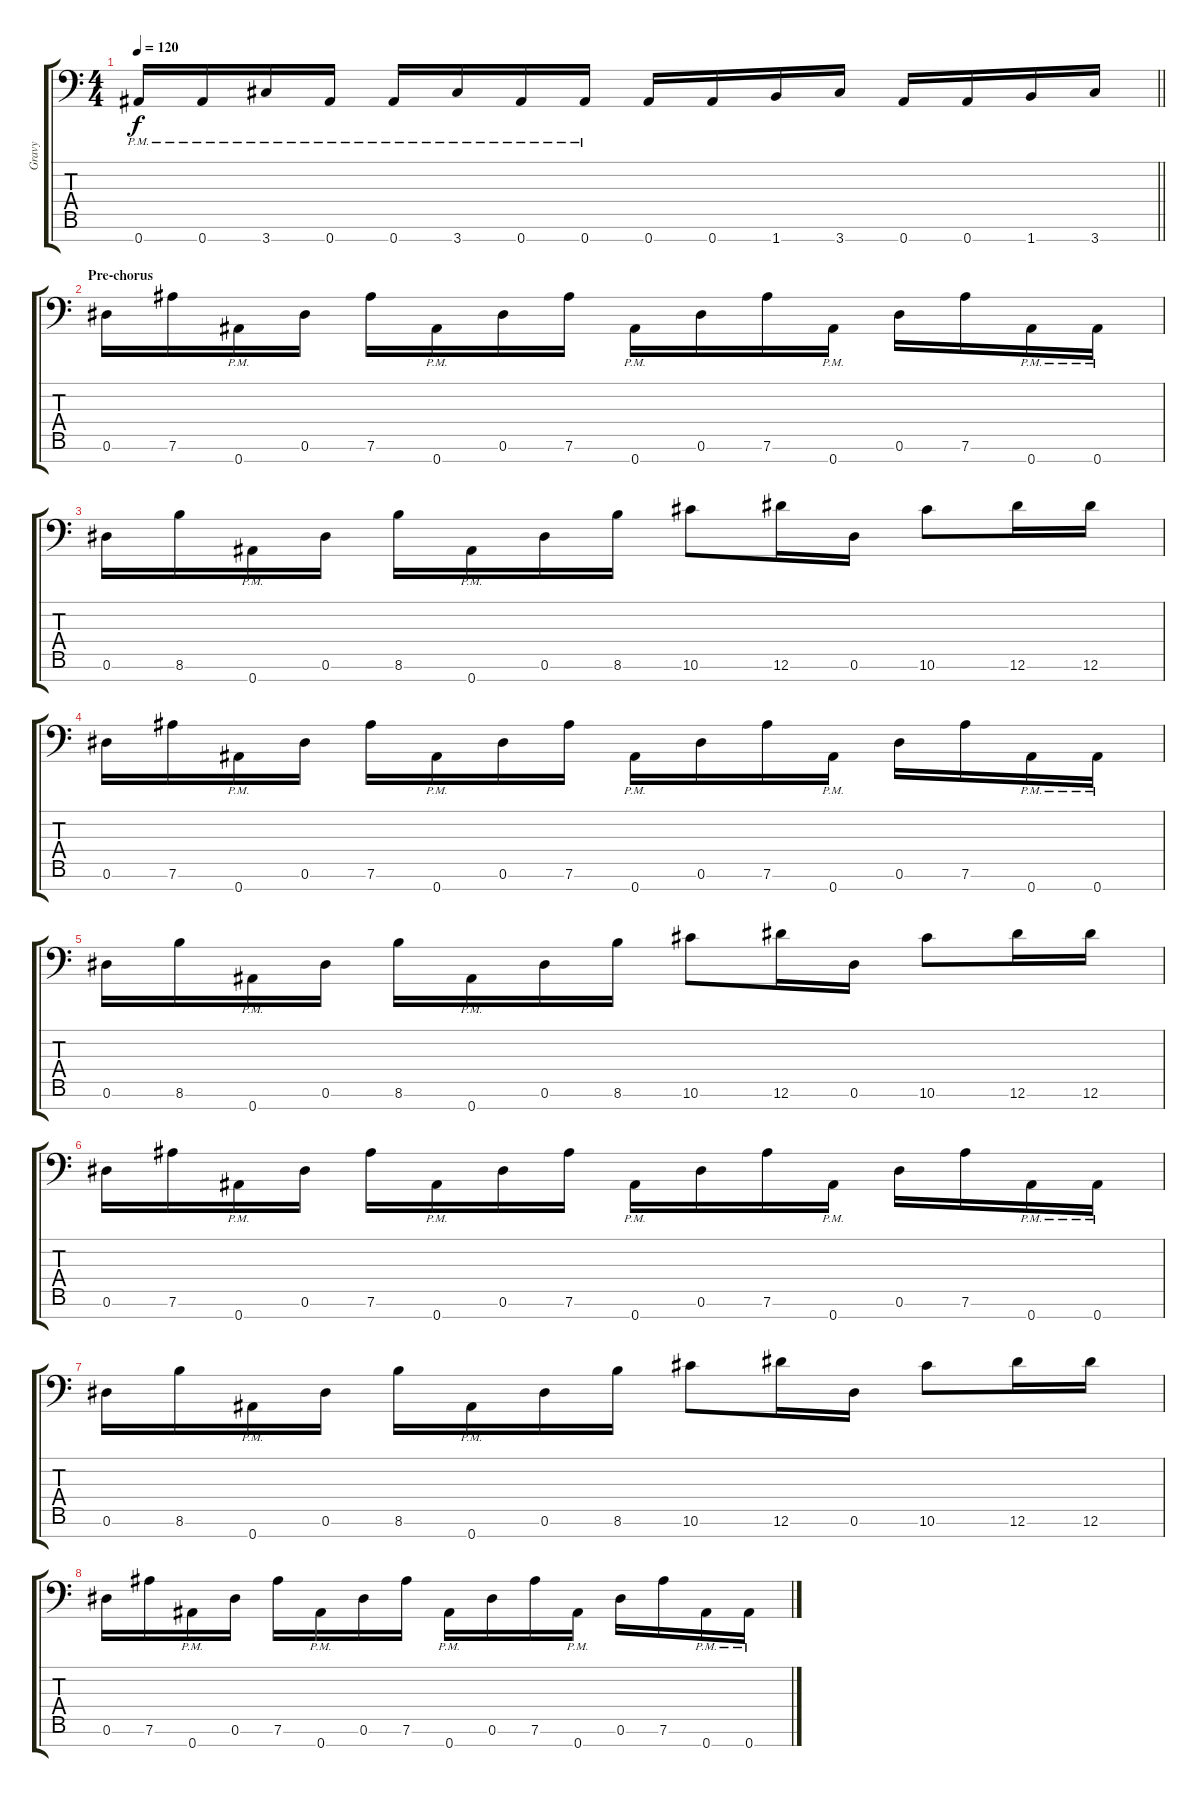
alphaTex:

\track ("Gravy" "Gravy") {instrument distortionguitar}
\staff {score tabs}
\tuning (Eb4 Bb3 Gb3 Db3 Ab2 Eb2 Bb1) {hide}
\ts (4 4)
\tempo 120
\clef f4
\barLineRight lightlight
\ks c
0.7{pm}.16{dy f} 0.7{pm}.16 3.7{pm}.16 0.7{pm}.16 0.7{pm}.16 3.7{pm}.16 0.7{pm}.16 0.7{pm}.16 0.7.16 0.7.16 1.7.16 3.7.16 0.7.16 0.7.16 1.7.16 3.7.16 |
\section ("" "Pre-chorus")
0.6.16 7.6.16 0.7{pm}.16 0.6.16 7.6.16 0.7{pm}.16 0.6.16 7.6.16 0.7{pm}.16 0.6.16 7.6.16 0.7{pm}.16 0.6.16 7.6.16 0.7{pm}.16 0.7{pm}.16 |
0.6.16 8.6.16 0.7{pm}.16 0.6.16 8.6.16 0.7{pm}.16 0.6.16 8.6.16 10.6.8 12.6.16 0.6.16 10.6.8 12.6.16 12.6.16 |
0.6.16 7.6.16 0.7{pm}.16 0.6.16 7.6.16 0.7{pm}.16 0.6.16 7.6.16 0.7{pm}.16 0.6.16 7.6.16 0.7{pm}.16 0.6.16 7.6.16 0.7{pm}.16 0.7{pm}.16 |
0.6.16 8.6.16 0.7{pm}.16 0.6.16 8.6.16 0.7{pm}.16 0.6.16 8.6.16 10.6.8 12.6.16 0.6.16 10.6.8 12.6.16 12.6.16 |
0.6.16 7.6.16 0.7{pm}.16 0.6.16 7.6.16 0.7{pm}.16 0.6.16 7.6.16 0.7{pm}.16 0.6.16 7.6.16 0.7{pm}.16 0.6.16 7.6.16 0.7{pm}.16 0.7{pm}.16 |
0.6.16 8.6.16 0.7{pm}.16 0.6.16 8.6.16 0.7{pm}.16 0.6.16 8.6.16 10.6.8 12.6.16 0.6.16 10.6.8 12.6.16 12.6.16 |
0.6.16 7.6.16 0.7{pm}.16 0.6.16 7.6.16 0.7{pm}.16 0.6.16 7.6.16 0.7{pm}.16 0.6.16 7.6.16 0.7{pm}.16 0.6.16 7.6.16 0.7{pm}.16 0.7{pm}.16
